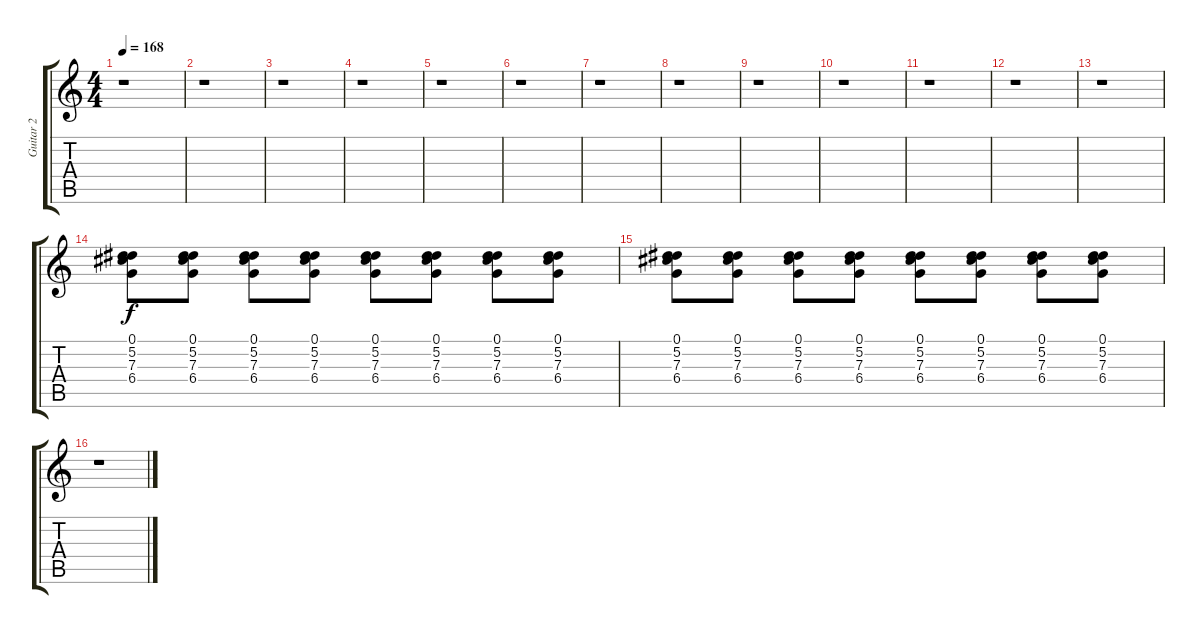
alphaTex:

\track ("Guitar 2" "Guitar 2") {instrument distortionguitar}
\staff {score tabs}
\tuning (Eb4 Bb3 Gb3 Db3 Ab2 Eb2) {hide}
\ts (4 4)
\tempo 168
\clef g2
\ks c
r.1{dy f instrument distortionguitar} |
r.1 |
r.1 |
r.1 |
r.1 |
r.1 |
r.1 |
r.1 |
r.1 |
r.1 |
r.1 |
r.1 |
r.1 |
(0.1 5.2 7.3 6.4).8 (0.1 5.2 7.3 6.4).8 (0.1 5.2 7.3 6.4).8 (0.1 5.2 7.3 6.4).8 (0.1 5.2 7.3 6.4).8 (0.1 5.2 7.3 6.4).8 (0.1 5.2 7.3 6.4).8 (0.1 5.2 7.3 6.4).8 |
(0.1 5.2 7.3 6.4).8 (0.1 5.2 7.3 6.4).8 (0.1 5.2 7.3 6.4).8 (0.1 5.2 7.3 6.4).8 (0.1 5.2 7.3 6.4).8 (0.1 5.2 7.3 6.4).8 (0.1 5.2 7.3 6.4).8 (0.1 5.2 7.3 6.4).8 |
r.1
